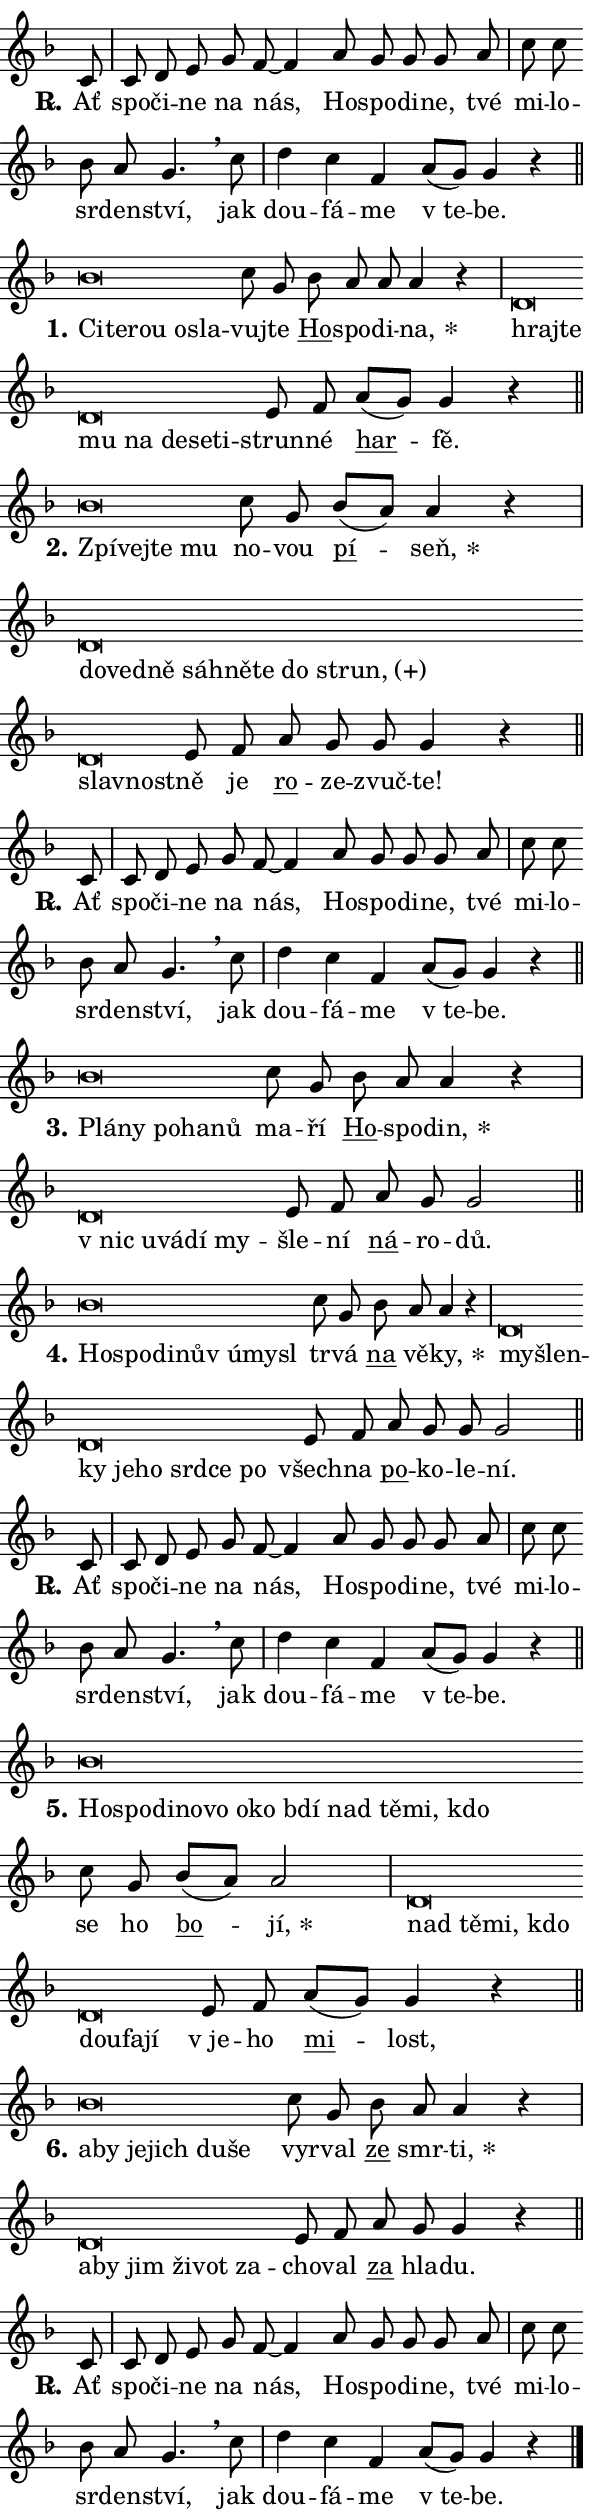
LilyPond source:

\version "2.24.0"
\header { tagline = "" }
\paper {
  indent = 0\cm
  top-margin = 0\cm
  right-margin = 0.13\cm % to fit lyric hyphens
  bottom-margin = 0\cm
  left-margin = 0\cm
  paper-width = 10\cm
  page-breaking = #ly:one-page-breaking
  system-system-spacing.basic-distance = #11
  score-system-spacing.basic-distance = #11
  ragged-last = ##f
}


%% Author: Thomas Morley
%% https://lists.gnu.org/archive/html/lilypond-user/2020-05/msg00002.html
#(define (line-position grob)
"Returns position of @var[grob} in current system:
   @code{'start}, if at first time-step
   @code{'end}, if at last time-step
   @code{'middle} otherwise
"
  (let* ((col (ly:item-get-column grob))
         (ln (ly:grob-object col 'left-neighbor))
         (rn (ly:grob-object col 'right-neighbor))
         (col-to-check-left (if (ly:grob? ln) ln col))
         (col-to-check-right (if (ly:grob? rn) rn col))
         (break-dir-left
           (and
             (ly:grob-property col-to-check-left 'non-musical #f)
             (ly:item-break-dir col-to-check-left)))
         (break-dir-right
           (and
             (ly:grob-property col-to-check-right 'non-musical #f)
             (ly:item-break-dir col-to-check-right))))
        (cond ((eqv? 1 break-dir-left) 'start)
              ((eqv? -1 break-dir-right) 'end)
              (else 'middle))))

#(define (tranparent-at-line-position vctor)
  (lambda (grob)
  "Relying on @code{line-position} select the relevant enry from @var{vctor}.
Used to determine transparency,"
    (case (line-position grob)
      ((end) (not (vector-ref vctor 0)))
      ((middle) (not (vector-ref vctor 1)))
      ((start) (not (vector-ref vctor 2))))))

noteHeadBreakVisibility =
#(define-music-function (break-visibility)(vector?)
"Makes @code{NoteHead}s transparent relying on @var{break-visibility}"
#{
  \override NoteHead.transparent =
    #(tranparent-at-line-position break-visibility)
#})

#(define delete-ledgers-for-transparent-note-heads
  (lambda (grob)
    "Reads whether a @code{NoteHead} is transparent.
If so this @code{NoteHead} is removed from @code{'note-heads} from
@var{grob}, which is supposed to be @code{LedgerLineSpanner}.
As a result ledgers are not printed for this @code{NoteHead}"
    (let* ((nhds-array (ly:grob-object grob 'note-heads))
           (nhds-list
             (if (ly:grob-array? nhds-array)
                 (ly:grob-array->list nhds-array)
                 '()))
           ;; Relies on the transparent-property being done before
           ;; Staff.LedgerLineSpanner.after-line-breaking is executed.
           ;; This is fragile ...
           (to-keep
             (remove
               (lambda (nhd)
                 (ly:grob-property nhd 'transparent #f))
               nhds-list)))
      ;; TODO find a better method to iterate over grob-arrays, similiar
      ;; to filter/remove etc for lists
      ;; For now rebuilt from scratch
      (set! (ly:grob-object grob 'note-heads)  '())
      (for-each
        (lambda (nhd)
          (ly:pointer-group-interface::add-grob grob 'note-heads nhd))
        to-keep))))

squashNotes = {
  \override NoteHead.X-extent = #'(-0.2 . 0.2)
  \override NoteHead.Y-extent = #'(-0.75 . 0)
  \override NoteHead.stencil =
    #(lambda (grob)
       (let ((pos (ly:grob-property grob 'staff-position)))
         (begin
           (if (< pos -7) (display "ERROR: Lower brevis then expected\n") (display ""))
           (if (<= pos -6) ly:text-interface::print ly:note-head::print))))
}
unSquashNotes = {
  \revert NoteHead.X-extent
  \revert NoteHead.Y-extent
  \revert NoteHead.stencil
}

hideNotes = \noteHeadBreakVisibility #begin-of-line-visible
unHideNotes = \noteHeadBreakVisibility #all-visible

% work-around for resetting accidentals
% https://lilypond.org/doc/v2.23/Documentation/notation/displaying-rhythms#unmetered-music
cadenzaMeasure = {
  \cadenzaOff
  \partial 1024 s1024
  \cadenzaOn
}

#(define-markup-command (accent layout props text) (markup?)
  "Underline accented syllable"
  (interpret-markup layout props
    #{\markup \override #'(offset . 4.3) \underline { #text }#}))

responsum = \markup \concat {
  "R" \hspace #-1.05 \path #0.1 #'((moveto 0 0.07) (lineto 0.9 0.8)) \hspace #0.05 "."
}

spaceSize = #0.6828661417322834 % exact space size for TeX Gyre Schola

\layout {
  \context {
    \Staff
    \remove "Time_signature_engraver"
    \override LedgerLineSpanner.after-line-breaking = #delete-ledgers-for-transparent-note-heads
  }
  \context {
    \Lyrics {
      \override LyricSpace.minimum-distance = \spaceSize
      \override LyricText.font-name = #"TeX Gyre Schola"
      \override LyricText.font-size = 1
      \override StanzaNumber.font-name = #"TeX Gyre Schola Bold"
      \override StanzaNumber.font-size = 1
    }
  }
  \context {
    \Score 
    \override NoteHead.text =
      #(lambda (grob) 
        (let ((pos (ly:grob-property grob 'staff-position)))
          #{\markup {
            \combine
              \halign #-0.55 \raise #(if (= pos -6) 0 0.5) \override #'(thickness . 2) \draw-line #'(3.2 . 0)
              \musicglyph "noteheads.sM1"
          }#}))
  }
}

% magnetic-lyrics.ily
%
%   written by
%     Jean Abou Samra <jean@abou-samra.fr>
%     Werner Lemberg <wl@gnu.org>
%
%   adapted by
%     Jiri Hon <jiri.hon@gmail.com>
%
% Version 2022-Apr-15

% https://www.mail-archive.com/lilypond-user@gnu.org/msg149350.html

#(define (Left_hyphen_pointer_engraver context)
   "Collect syllable-hyphen-syllable occurrences in lyrics and store
them in properties.  This engraver only looks to the left.  For
example, if the lyrics input is @code{foo -- bar}, it does the
following.

@itemize @bullet
@item
Set the @code{text} property of the @code{LyricHyphen} grob between
@q{foo} and @q{bar} to @code{foo}.

@item
Set the @code{left-hyphen} property of the @code{LyricText} grob with
text @q{foo} to the @code{LyricHyphen} grob between @q{foo} and
@q{bar}.
@end itemize

Use this auxiliary engraver in combination with the
@code{lyric-@/text::@/apply-@/magnetic-@/offset!} hook."
   (let ((hyphen #f)
         (text #f))
     (make-engraver
      (acknowledgers
       ((lyric-syllable-interface engraver grob source-engraver)
        (set! text grob)))
      (end-acknowledgers
       ((lyric-hyphen-interface engraver grob source-engraver)
        ;(when (not (grob::has-interface grob 'lyric-space-interface))
          (set! hyphen grob)));)
      ((stop-translation-timestep engraver)
       (when (and text hyphen)
         (ly:grob-set-object! text 'left-hyphen hyphen))
       (set! text #f)
       (set! hyphen #f)))))

#(define (lyric-text::apply-magnetic-offset! grob)
   "If the space between two syllables is less than the value in
property @code{LyricText@/.details@/.squash-threshold}, move the right
syllable to the left so that it gets concatenated with the left
syllable.

Use this function as a hook for
@code{LyricText@/.after-@/line-@/breaking} if the
@code{Left_@/hyphen_@/pointer_@/engraver} is active."
   (let ((hyphen (ly:grob-object grob 'left-hyphen #f)))
     (when hyphen
       (let ((left-text (ly:spanner-bound hyphen LEFT)))
         (when (grob::has-interface left-text 'lyric-syllable-interface)
           (let* ((common (ly:grob-common-refpoint grob left-text X))
                  (this-x-ext (ly:grob-extent grob common X))
                  (left-x-ext
                   (begin
                     ;; Trigger magnetism for left-text.
                     (ly:grob-property left-text 'after-line-breaking)
                     (ly:grob-extent left-text common X)))
                  ;; `delta` is the gap width between two syllables.
                  (delta (- (interval-start this-x-ext)
                            (interval-end left-x-ext)))
                  (details (ly:grob-property grob 'details))
                  (threshold (assoc-get 'squash-threshold details 0.2)))
             (when (< delta threshold)
               (let* (;; We have to manipulate the input text so that
                      ;; ligatures crossing syllable boundaries are not
                      ;; disabled.  For languages based on the Latin
                      ;; script this is essentially a beautification.
                      ;; However, for non-Western scripts it can be a
                      ;; necessity.
                      (lt (ly:grob-property left-text 'text))
                      (rt (ly:grob-property grob 'text))
                      (is-space (grob::has-interface hyphen 'lyric-space-interface))
                      (space (if is-space " " ""))
                      (extra-delta (if is-space spaceSize 0))
                      ;; Append new syllable.
                      (ltrt-space (if (and (string? lt) (string? rt))
                                (string-append lt space rt)
                                (make-concat-markup (list lt space rt))))
                      ;; Right-align `ltrt` to the right side.
                      (ltrt-space-markup (grob-interpret-markup
                               grob
                               (make-translate-markup
                                (cons (interval-length this-x-ext) 0)
                                (make-right-align-markup ltrt-space)))))
                 (begin
                   ;; Don't print `left-text`.
                   (ly:grob-set-property! left-text 'stencil #f)
                   ;; Set text and stencil (which holds all collected
                   ;; syllables so far) and shift it to the left.
                   (ly:grob-set-property! grob 'text ltrt-space)
                   (ly:grob-set-property! grob 'stencil ltrt-space-markup)
                   (ly:grob-translate-axis! grob (- (- delta extra-delta)) X))))))))))


#(define (lyric-hyphen::displace-bounds-first grob)
   ;; Make very sure this callback isn't triggered too early.
   (let ((left (ly:spanner-bound grob LEFT))
         (right (ly:spanner-bound grob RIGHT)))
     (ly:grob-property left 'after-line-breaking)
     (ly:grob-property right 'after-line-breaking)
     (ly:lyric-hyphen::print grob)))

squashThreshold = #0.4

\layout {
  \context {
    \Lyrics
    \consists #Left_hyphen_pointer_engraver
    \override LyricText.after-line-breaking =
      #lyric-text::apply-magnetic-offset!
    \override LyricHyphen.stencil = #lyric-hyphen::displace-bounds-first
    \override LyricText.details.squash-threshold = \squashThreshold
    \override LyricHyphen.minimum-distance = 0
    \override LyricHyphen.minimum-length = \squashThreshold
  }
}

squashText = \override LyricText.details.squash-threshold = 9999
unSquashText = \override LyricText.details.squash-threshold = \squashThreshold

leftText = \override LyricText.self-alignment-X = #LEFT
unLeftText = \revert LyricText.self-alignment-X

starOffset = #(lambda (grob) 
                (let ((x_offset (ly:self-alignment-interface::aligned-on-x-parent grob)))
                  (if (= x_offset 0) 0 (+ x_offset 1.2))))

star = #(define-music-function (syllable)(string?)
"Append star separator at the end of a syllable"
#{
  \once \override LyricText.X-offset = #starOffset
  \lyricmode { \markup {
    #syllable
    \override #'((font-name . "TeX Gyre Schola Bold")) \hspace #0.2 \lower #0.65 \larger "*"
  } }
#})

starAccent = #(define-music-function (syllable)(string?)
"Append star separator at the end of a syllable and make accent"
#{
  \once \override LyricText.X-offset = #starOffset
  \lyricmode { \markup {
    \accent #syllable
    \override #'((font-name . "TeX Gyre Schola Bold")) \hspace #0.2 \lower #0.65 \larger "*"
  } }
#})

breath = #(define-music-function (syllable)(string?)
"Append breathing indicator at the end of a syllable"
#{
  \lyricmode { \markup { #syllable "+" } }
#})

optionalBreath = #(define-music-function (syllable)(string?)
"Append optional breathing indicator at the end of a syllable"
#{
  \lyricmode { \markup { #syllable "(+)" } }
#})


\score {
    <<
        \new Voice = "melody" { \cadenzaOn \key f \major \relative { c'8 \cadenzaMeasure \bar "|" c d e \bar "" g f~ f4 \bar "" a8 g \bar "" g g a \cadenzaMeasure \bar "|" c c \bar "" bes a g4. \breathe c8 \cadenzaMeasure \bar "|" d4 c \bar "" f, a8[( g)] g4 r \cadenzaMeasure \bar "||" \break } }
        \new Lyrics \lyricsto "melody" { \lyricmode { \set stanza = \responsum
Ať spo -- či -- ne na nás, Ho -- spo -- di -- ne, tvé mi -- lo -- sr -- den -- ství, jak dou -- fá -- me "v te" -- be. } }
    >>
    \layout {}
}

\score {
    <<
        \new Voice = "melody" { \cadenzaOn \key f \major \relative { \squashNotes bes'\breve*1/16 \hideNotes \breve*1/16 \bar "" \breve*1/16 \bar "" \breve*1/16 \breve*1/16 \bar "" \unHideNotes \unSquashNotes c8 g \bar "" bes a a a4 r \cadenzaMeasure \bar "|" \squashNotes d,\breve*1/16 \hideNotes \breve*1/16 \bar "" \breve*1/16 \bar "" \breve*1/16 \bar "" \breve*1/16 \bar "" \breve*1/16 \breve*1/16 \bar "" \unHideNotes \unSquashNotes e8 f \bar "" a[( g)] g4 r \cadenzaMeasure \bar "||" \break } }
        \new Lyrics \lyricsto "melody" { \lyricmode { \set stanza = "1."
\leftText Ci -- \squashText te -- rou o -- sla -- \unLeftText \unSquashText vuj -- te \markup \accent Ho -- spo -- di -- \star na, \leftText hraj -- \squashText te mu na de -- se -- ti -- \unLeftText \unSquashText strun -- né \markup \accent har -- fě. } }
    >>
    \layout {}
}

\score {
    <<
        \new Voice = "melody" { \cadenzaOn \key f \major \relative { \squashNotes bes'\breve*1/16 \hideNotes \breve*1/16 \bar "" \breve*1/16 \breve*1/16 \bar "" \unHideNotes \unSquashNotes c8 g \bar "" bes[( a)] a4 r \cadenzaMeasure \bar "|" \squashNotes d,\breve*1/16 \hideNotes \breve*1/16 \bar "" \breve*1/16 \bar "" \breve*1/16 \bar "" \breve*1/16 \bar "" \breve*1/16 \bar "" \breve*1/16 \bar "" \breve*1/16 \bar "" \breve*1/16 \breve*1/16 \bar "" \unHideNotes \unSquashNotes e8 f \bar "" a g g g4 r \cadenzaMeasure \bar "||" \break } }
        \new Lyrics \lyricsto "melody" { \lyricmode { \set stanza = "2."
\leftText Zpí -- \squashText vej -- te mu \unLeftText \unSquashText no -- vou \markup \accent pí -- \star seň, \leftText do -- \squashText ved -- ně sáh -- ně -- te do \optionalBreath strun, slav -- nost -- \unLeftText \unSquashText ně je \markup \accent ro -- ze -- zvuč -- te! } }
    >>
    \layout {}
}

\score {
    <<
        \new Voice = "melody" { \cadenzaOn \key f \major \relative { c'8 \cadenzaMeasure \bar "|" c d e \bar "" g f~ f4 \bar "" a8 g \bar "" g g a \cadenzaMeasure \bar "|" c c \bar "" bes a g4. \breathe c8 \cadenzaMeasure \bar "|" d4 c \bar "" f, a8[( g)] g4 r \cadenzaMeasure \bar "||" \break } }
        \new Lyrics \lyricsto "melody" { \lyricmode { \set stanza = \responsum
Ať spo -- či -- ne na nás, Ho -- spo -- di -- ne, tvé mi -- lo -- sr -- den -- ství, jak dou -- fá -- me "v te" -- be. } }
    >>
    \layout {}
}

\score {
    <<
        \new Voice = "melody" { \cadenzaOn \key f \major \relative { \squashNotes bes'\breve*1/16 \hideNotes \breve*1/16 \bar "" \breve*1/16 \bar "" \breve*1/16 \breve*1/16 \bar "" \unHideNotes \unSquashNotes c8 g \bar "" bes a a4 r \cadenzaMeasure \bar "|" \squashNotes d,\breve*1/16 \hideNotes \breve*1/16 \bar "" \breve*1/16 \bar "" \breve*1/16 \breve*1/16 \bar "" \unHideNotes \unSquashNotes e8 f \bar "" a g g2 \cadenzaMeasure \bar "||" \break } }
        \new Lyrics \lyricsto "melody" { \lyricmode { \set stanza = "3."
\leftText Plá -- \squashText ny po -- ha -- nů \unLeftText \unSquashText ma -- ří \markup \accent Ho -- spo -- \star din, \leftText "v nic" \squashText u -- vá -- dí my -- \unLeftText \unSquashText šle -- ní \markup \accent ná -- ro -- dů. } }
    >>
    \layout {}
}

\score {
    <<
        \new Voice = "melody" { \cadenzaOn \key f \major \relative { \squashNotes bes'\breve*1/16 \hideNotes \breve*1/16 \bar "" \breve*1/16 \bar "" \breve*1/16 \bar "" \breve*1/16 \bar "" \breve*1/16 \breve*1/16 \bar "" \unHideNotes \unSquashNotes c8 g \bar "" bes a a4 r \cadenzaMeasure \bar "|" \squashNotes d,\breve*1/16 \hideNotes \breve*1/16 \bar "" \breve*1/16 \bar "" \breve*1/16 \bar "" \breve*1/16 \bar "" \breve*1/16 \bar "" \breve*1/16 \breve*1/16 \bar "" \unHideNotes \unSquashNotes e8 f \bar "" a g g g2 \cadenzaMeasure \bar "||" \break } }
        \new Lyrics \lyricsto "melody" { \lyricmode { \set stanza = "4."
\leftText Ho -- \squashText spo -- di -- nův ú -- my -- sl \unLeftText \unSquashText tr -- vá \markup \accent na vě -- \star ky, \leftText my -- \squashText šlen -- ky je -- ho srd -- ce po \unLeftText \unSquashText všech -- na \markup \accent po -- ko -- le -- ní. } }
    >>
    \layout {}
}

\score {
    <<
        \new Voice = "melody" { \cadenzaOn \key f \major \relative { c'8 \cadenzaMeasure \bar "|" c d e \bar "" g f~ f4 \bar "" a8 g \bar "" g g a \cadenzaMeasure \bar "|" c c \bar "" bes a g4. \breathe c8 \cadenzaMeasure \bar "|" d4 c \bar "" f, a8[( g)] g4 r \cadenzaMeasure \bar "||" \break } }
        \new Lyrics \lyricsto "melody" { \lyricmode { \set stanza = \responsum
Ať spo -- či -- ne na nás, Ho -- spo -- di -- ne, tvé mi -- lo -- sr -- den -- ství, jak dou -- fá -- me "v te" -- be. } }
    >>
    \layout {}
}

\score {
    <<
        \new Voice = "melody" { \cadenzaOn \key f \major \relative { \squashNotes bes'\breve*1/16 \hideNotes \breve*1/16 \bar "" \breve*1/16 \bar "" \breve*1/16 \bar "" \breve*1/16 \bar "" \breve*1/16 \bar "" \breve*1/16 \bar "" \breve*1/16 \bar "" \breve*1/16 \bar "" \breve*1/16 \bar "" \breve*1/16 \breve*1/16 \bar "" \unHideNotes \unSquashNotes c8 g \bar "" bes[( a)] a2 \cadenzaMeasure \bar "|" \squashNotes d,\breve*1/16 \hideNotes \breve*1/16 \bar "" \breve*1/16 \bar "" \breve*1/16 \bar "" \breve*1/16 \bar "" \breve*1/16 \breve*1/16 \bar "" \unHideNotes \unSquashNotes e8 f \bar "" a[( g)] g4 r \cadenzaMeasure \bar "||" \break } }
        \new Lyrics \lyricsto "melody" { \lyricmode { \set stanza = "5."
\leftText Ho -- \squashText spo -- di -- no -- vo o -- ko bdí nad tě -- mi, kdo \unLeftText \unSquashText se ho \markup \accent bo -- \star jí, \leftText nad \squashText tě -- mi, kdo dou -- fa -- jí \unLeftText \unSquashText "v je" -- ho \markup \accent mi -- lost, } }
    >>
    \layout {}
}

\score {
    <<
        \new Voice = "melody" { \cadenzaOn \key f \major \relative { \squashNotes bes'\breve*1/16 \hideNotes \breve*1/16 \bar "" \breve*1/16 \bar "" \breve*1/16 \bar "" \breve*1/16 \breve*1/16 \bar "" \unHideNotes \unSquashNotes c8 g \bar "" bes a a4 r \cadenzaMeasure \bar "|" \squashNotes d,\breve*1/16 \hideNotes \breve*1/16 \bar "" \breve*1/16 \bar "" \breve*1/16 \bar "" \breve*1/16 \breve*1/16 \bar "" \unHideNotes \unSquashNotes e8 f \bar "" a g g4 r \cadenzaMeasure \bar "||" \break } }
        \new Lyrics \lyricsto "melody" { \lyricmode { \set stanza = "6."
\leftText a -- \squashText by je -- jich du -- še \unLeftText \unSquashText vy -- rval \markup \accent ze smr -- \star ti, \leftText a -- \squashText by jim ži -- vot za -- \unLeftText \unSquashText cho -- val \markup \accent za hla -- du. } }
    >>
    \layout {}
}

\score {
    <<
        \new Voice = "melody" { \cadenzaOn \key f \major \relative { c'8 \cadenzaMeasure \bar "|" c d e \bar "" g f~ f4 \bar "" a8 g \bar "" g g a \cadenzaMeasure \bar "|" c c \bar "" bes a g4. \breathe c8 \cadenzaMeasure \bar "|" d4 c \bar "" f, a8[( g)] g4 r \cadenzaMeasure \bar "||" \break } \bar "|." }
        \new Lyrics \lyricsto "melody" { \lyricmode { \set stanza = \responsum
Ať spo -- či -- ne na nás, Ho -- spo -- di -- ne, tvé mi -- lo -- sr -- den -- ství, jak dou -- fá -- me "v te" -- be. } }
    >>
    \layout {}
}
